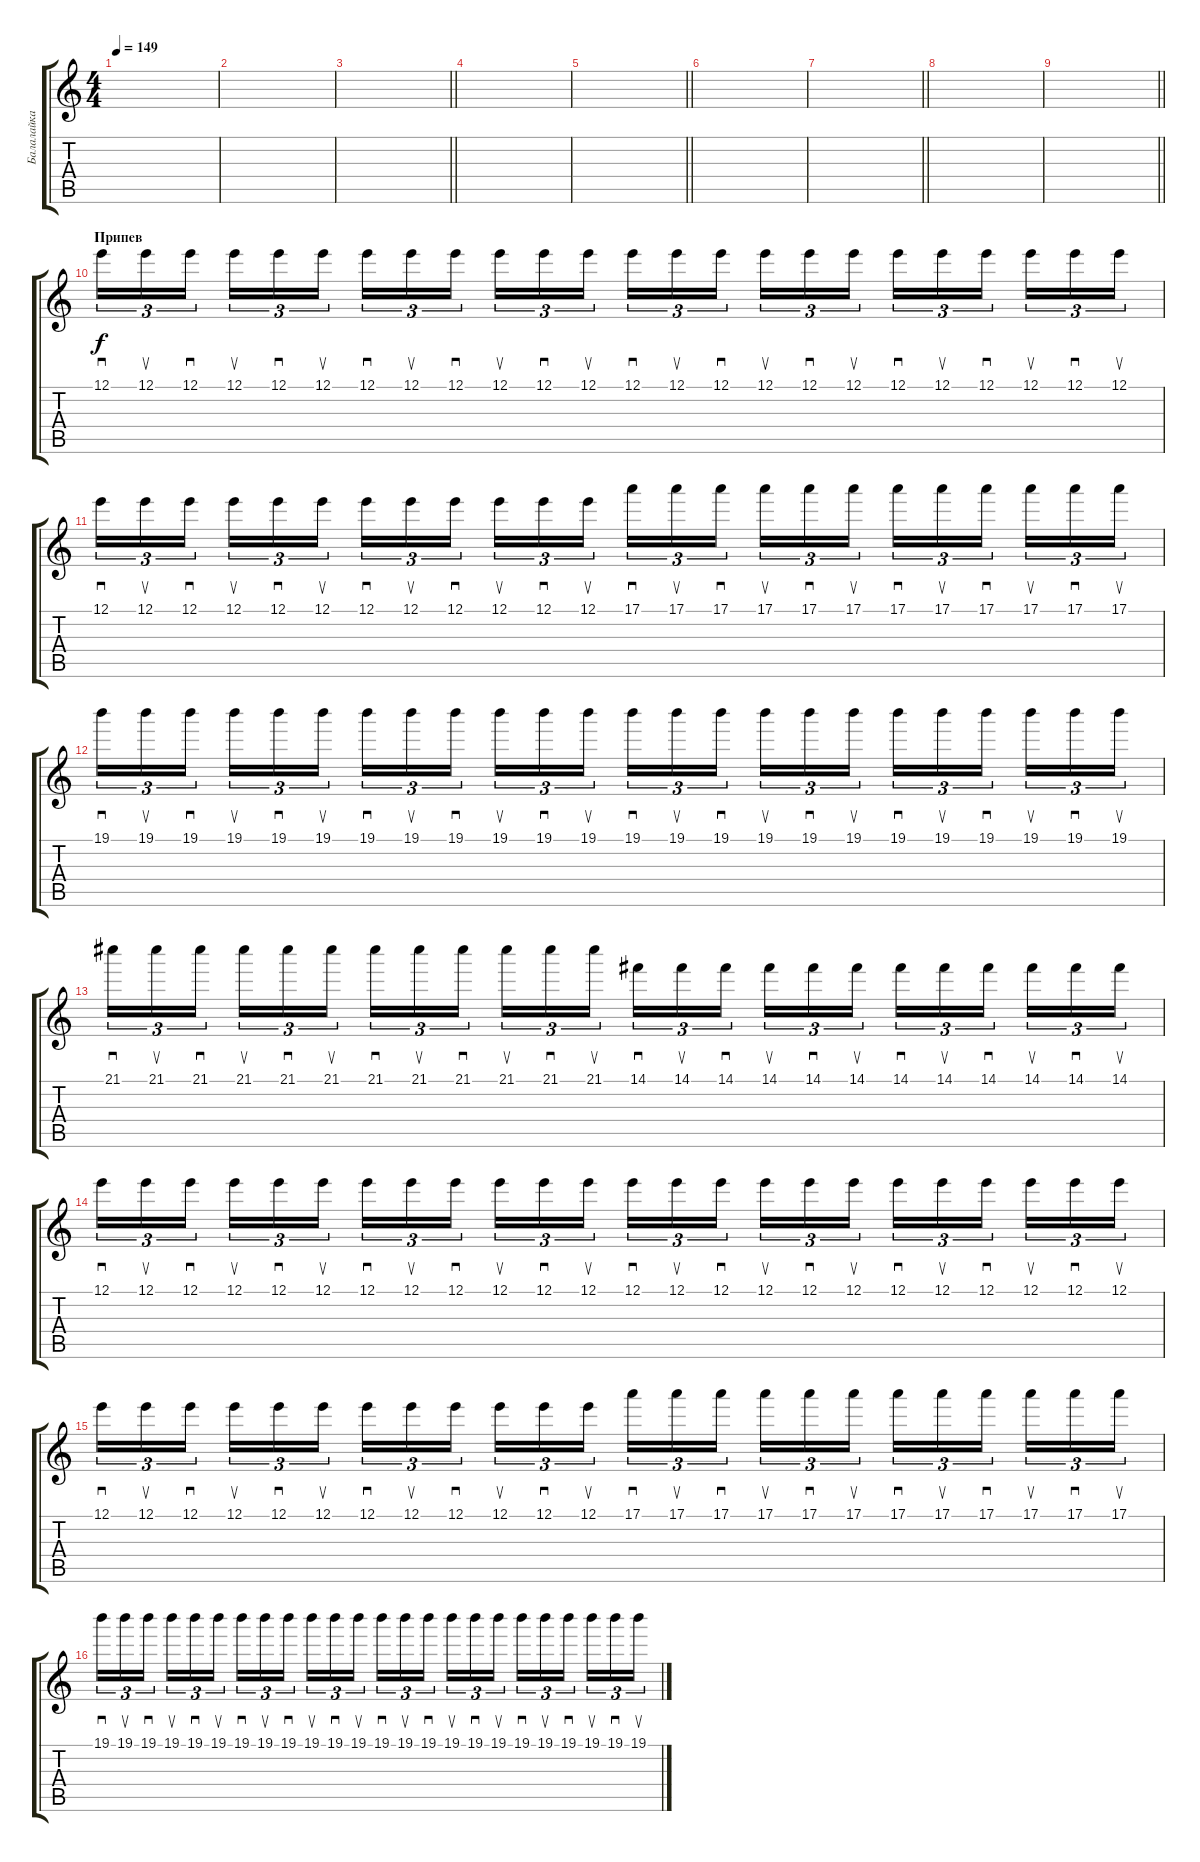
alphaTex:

\track ("Балалайка" "Балалайка") {instrument acousticguitarnylon}
\staff {score tabs}
\tuning (E4 B3 G3 D3 A2 E2) {hide}
\ts (4 4)
\tempo 149
\clef g2
\ks c
|
|
\barLineRight lightlight
|
|
\barLineRight lightlight
|
|
\barLineRight lightlight
|
|
\barLineRight lightlight
|
\section ("" "Припев")
12.1.16{sd tu (3 2) dy f} 12.1.16{su tu (3 2)} 12.1.16{sd tu (3 2) beam splitsecondary} 12.1.16{su tu (3 2)} 12.1.16{sd tu (3 2)} 12.1.16{su tu (3 2)} 12.1.16{sd tu (3 2)} 12.1.16{su tu (3 2)} 12.1.16{sd tu (3 2) beam splitsecondary} 12.1.16{su tu (3 2)} 12.1.16{sd tu (3 2)} 12.1.16{su tu (3 2)} 12.1.16{sd tu (3 2)} 12.1.16{su tu (3 2)} 12.1.16{sd tu (3 2) beam splitsecondary} 12.1.16{su tu (3 2)} 12.1.16{sd tu (3 2)} 12.1.16{su tu (3 2)} 12.1.16{sd tu (3 2)} 12.1.16{su tu (3 2)} 12.1.16{sd tu (3 2) beam splitsecondary} 12.1.16{su tu (3 2)} 12.1.16{sd tu (3 2)} 12.1.16{su tu (3 2)} |
12.1.16{sd tu (3 2)} 12.1.16{su tu (3 2)} 12.1.16{sd tu (3 2) beam splitsecondary} 12.1.16{su tu (3 2)} 12.1.16{sd tu (3 2)} 12.1.16{su tu (3 2)} 12.1.16{sd tu (3 2)} 12.1.16{su tu (3 2)} 12.1.16{sd tu (3 2) beam splitsecondary} 12.1.16{su tu (3 2)} 12.1.16{sd tu (3 2)} 12.1.16{su tu (3 2)} 17.1.16{sd tu (3 2)} 17.1.16{su tu (3 2)} 17.1.16{sd tu (3 2) beam splitsecondary} 17.1.16{su tu (3 2)} 17.1.16{sd tu (3 2)} 17.1.16{su tu (3 2)} 17.1.16{sd tu (3 2)} 17.1.16{su tu (3 2)} 17.1.16{sd tu (3 2) beam splitsecondary} 17.1.16{su tu (3 2)} 17.1.16{sd tu (3 2)} 17.1.16{su tu (3 2)} |
19.1.16{sd tu (3 2)} 19.1.16{su tu (3 2)} 19.1.16{sd tu (3 2) beam splitsecondary} 19.1.16{su tu (3 2)} 19.1.16{sd tu (3 2)} 19.1.16{su tu (3 2)} 19.1.16{sd tu (3 2)} 19.1.16{su tu (3 2)} 19.1.16{sd tu (3 2) beam splitsecondary} 19.1.16{su tu (3 2)} 19.1.16{sd tu (3 2)} 19.1.16{su tu (3 2)} 19.1.16{sd tu (3 2)} 19.1.16{su tu (3 2)} 19.1.16{sd tu (3 2) beam splitsecondary} 19.1.16{su tu (3 2)} 19.1.16{sd tu (3 2)} 19.1.16{su tu (3 2)} 19.1.16{sd tu (3 2)} 19.1.16{su tu (3 2)} 19.1.16{sd tu (3 2) beam splitsecondary} 19.1.16{su tu (3 2)} 19.1.16{sd tu (3 2)} 19.1.16{su tu (3 2)} |
21.1.16{sd tu (3 2)} 21.1.16{su tu (3 2)} 21.1.16{sd tu (3 2) beam splitsecondary} 21.1.16{su tu (3 2)} 21.1.16{sd tu (3 2)} 21.1.16{su tu (3 2)} 21.1.16{sd tu (3 2)} 21.1.16{su tu (3 2)} 21.1.16{sd tu (3 2) beam splitsecondary} 21.1.16{su tu (3 2)} 21.1.16{sd tu (3 2)} 21.1.16{su tu (3 2)} 14.1.16{sd tu (3 2)} 14.1.16{su tu (3 2)} 14.1.16{sd tu (3 2) beam splitsecondary} 14.1.16{su tu (3 2)} 14.1.16{sd tu (3 2)} 14.1.16{su tu (3 2)} 14.1.16{sd tu (3 2)} 14.1.16{su tu (3 2)} 14.1.16{sd tu (3 2) beam splitsecondary} 14.1.16{su tu (3 2)} 14.1.16{sd tu (3 2)} 14.1.16{su tu (3 2)} |
12.1.16{sd tu (3 2)} 12.1.16{su tu (3 2)} 12.1.16{sd tu (3 2) beam splitsecondary} 12.1.16{su tu (3 2)} 12.1.16{sd tu (3 2)} 12.1.16{su tu (3 2)} 12.1.16{sd tu (3 2)} 12.1.16{su tu (3 2)} 12.1.16{sd tu (3 2) beam splitsecondary} 12.1.16{su tu (3 2)} 12.1.16{sd tu (3 2)} 12.1.16{su tu (3 2)} 12.1.16{sd tu (3 2)} 12.1.16{su tu (3 2)} 12.1.16{sd tu (3 2) beam splitsecondary} 12.1.16{su tu (3 2)} 12.1.16{sd tu (3 2)} 12.1.16{su tu (3 2)} 12.1.16{sd tu (3 2)} 12.1.16{su tu (3 2)} 12.1.16{sd tu (3 2) beam splitsecondary} 12.1.16{su tu (3 2)} 12.1.16{sd tu (3 2)} 12.1.16{su tu (3 2)} |
12.1.16{sd tu (3 2)} 12.1.16{su tu (3 2)} 12.1.16{sd tu (3 2) beam splitsecondary} 12.1.16{su tu (3 2)} 12.1.16{sd tu (3 2)} 12.1.16{su tu (3 2)} 12.1.16{sd tu (3 2)} 12.1.16{su tu (3 2)} 12.1.16{sd tu (3 2) beam splitsecondary} 12.1.16{su tu (3 2)} 12.1.16{sd tu (3 2)} 12.1.16{su tu (3 2)} 17.1.16{sd tu (3 2)} 17.1.16{su tu (3 2)} 17.1.16{sd tu (3 2) beam splitsecondary} 17.1.16{su tu (3 2)} 17.1.16{sd tu (3 2)} 17.1.16{su tu (3 2)} 17.1.16{sd tu (3 2)} 17.1.16{su tu (3 2)} 17.1.16{sd tu (3 2) beam splitsecondary} 17.1.16{su tu (3 2)} 17.1.16{sd tu (3 2)} 17.1.16{su tu (3 2)} |
19.1.16{sd tu (3 2)} 19.1.16{su tu (3 2)} 19.1.16{sd tu (3 2) beam splitsecondary} 19.1.16{su tu (3 2)} 19.1.16{sd tu (3 2)} 19.1.16{su tu (3 2)} 19.1.16{sd tu (3 2)} 19.1.16{su tu (3 2)} 19.1.16{sd tu (3 2) beam splitsecondary} 19.1.16{su tu (3 2)} 19.1.16{sd tu (3 2)} 19.1.16{su tu (3 2)} 19.1.16{sd tu (3 2)} 19.1.16{su tu (3 2)} 19.1.16{sd tu (3 2) beam splitsecondary} 19.1.16{su tu (3 2)} 19.1.16{sd tu (3 2)} 19.1.16{su tu (3 2)} 19.1.16{sd tu (3 2)} 19.1.16{su tu (3 2)} 19.1.16{sd tu (3 2) beam splitsecondary} 19.1.16{su tu (3 2)} 19.1.16{sd tu (3 2)} 19.1.16{su tu (3 2)}
